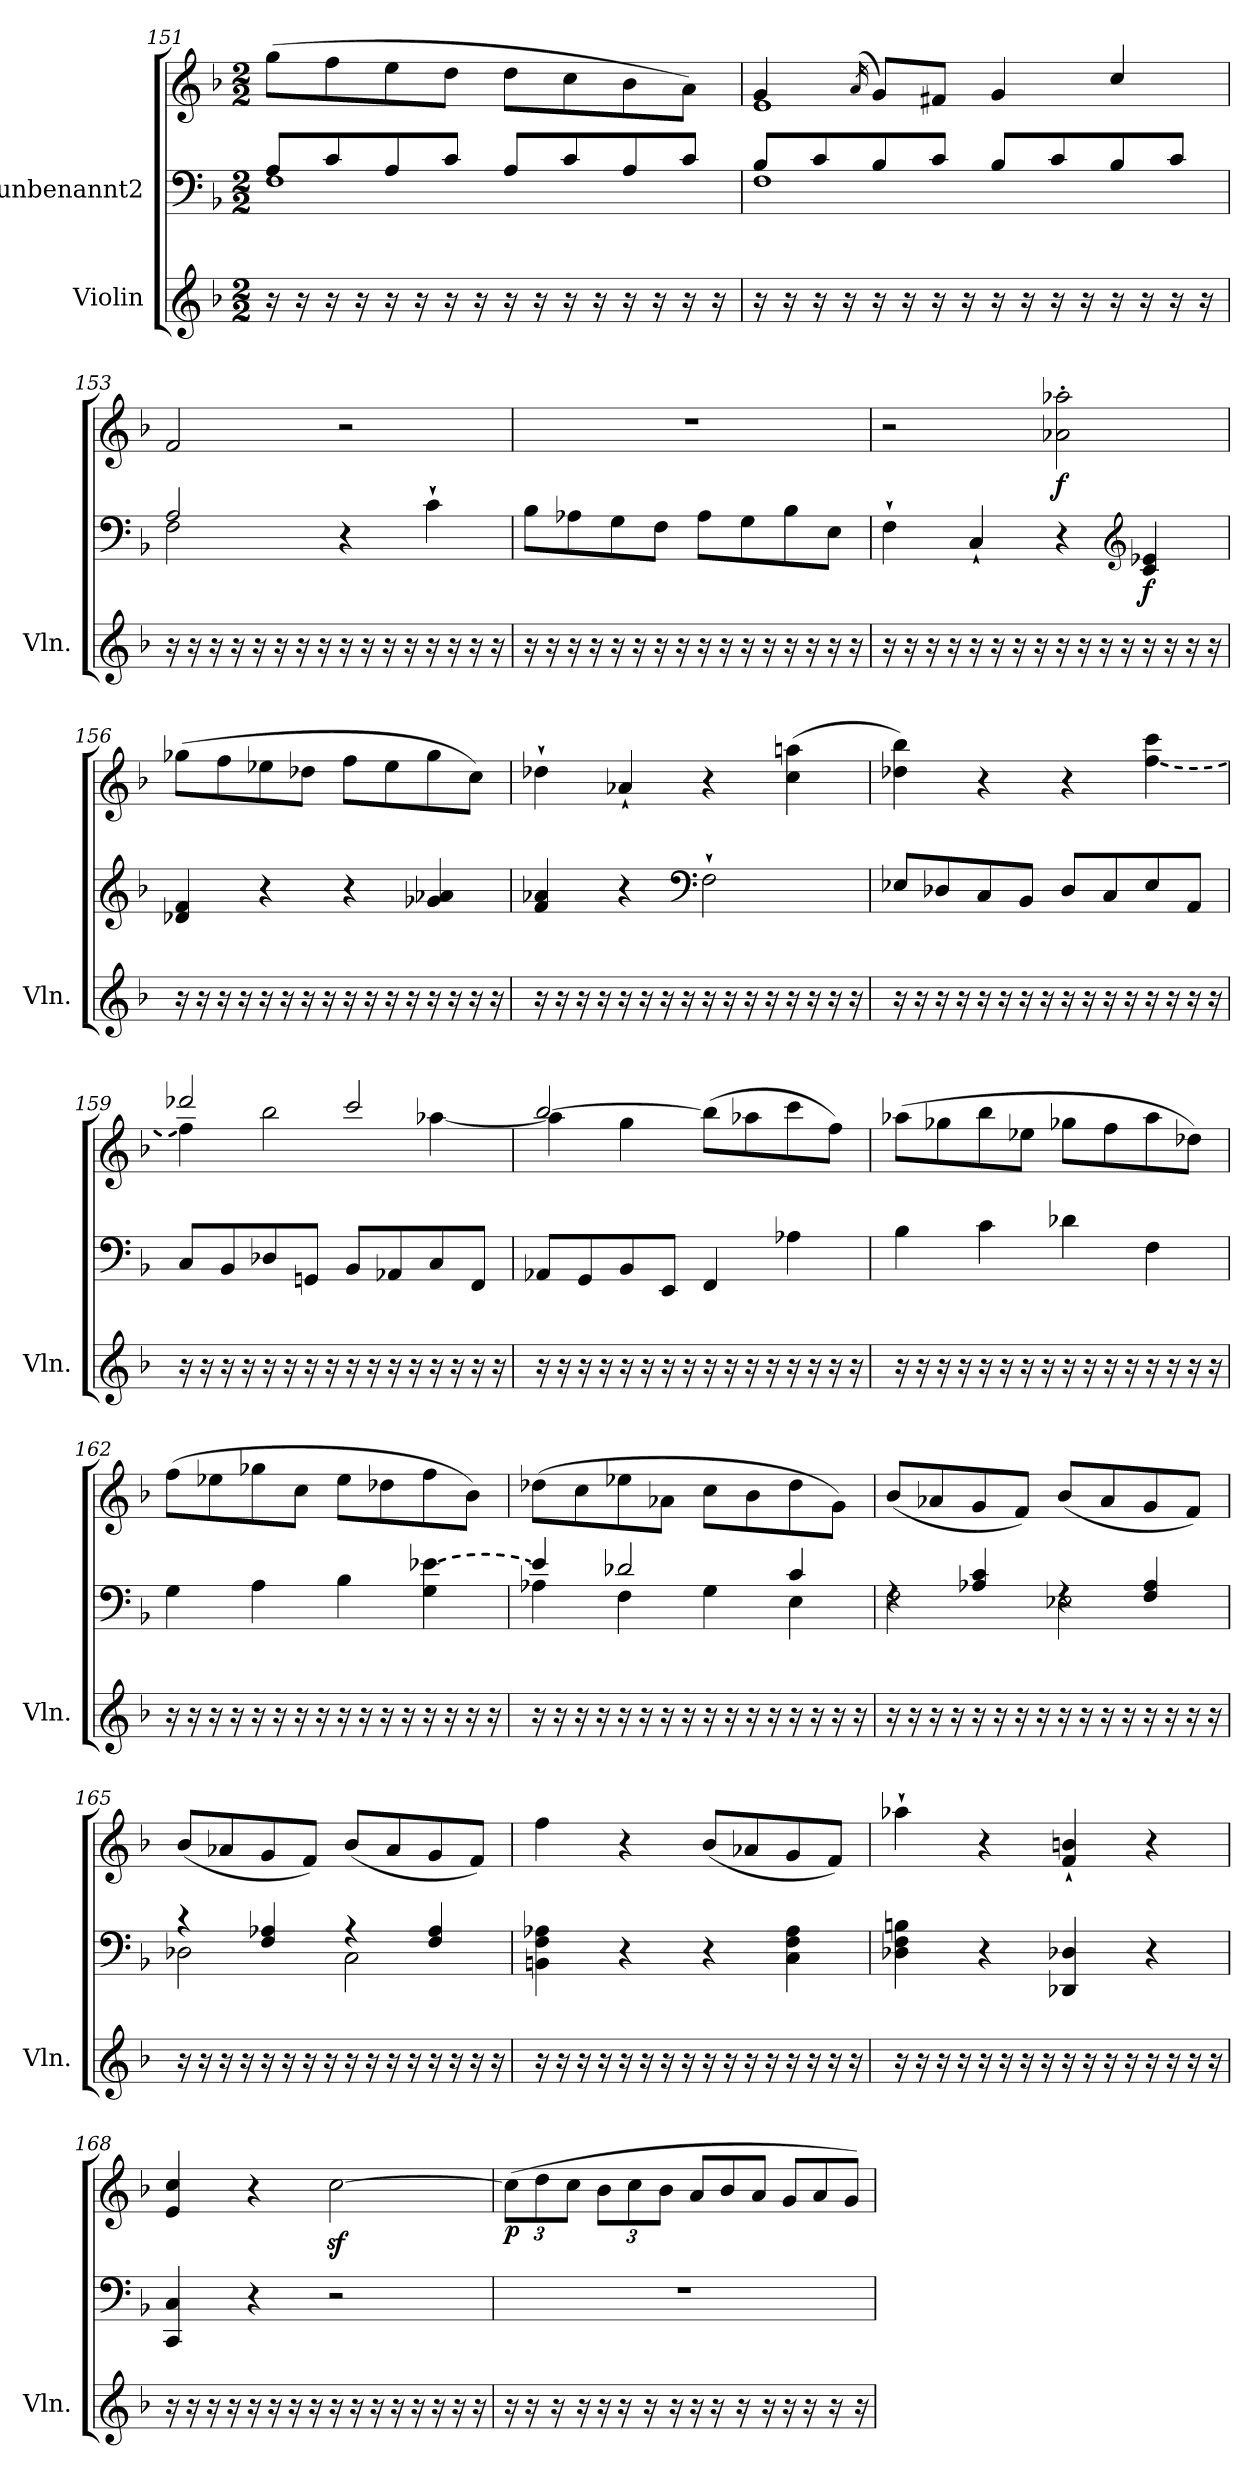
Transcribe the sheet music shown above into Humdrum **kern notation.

**kern	**kern	**kern	**dynam
*part2	*part1	*part1	*part1
*staff3	*staff2	*staff1	*staff1/2
*I"Violin	*I"unbenannt2	*	*
*I'Vln.	*	*	*
*clefG2	*clefF4	*clefG2	*
*k[b-]	*k[b-]	*k[b-]	*
*M2/2	*M2/2	*M2/2	*
=151	=151	=151	=151
*	*^	*	*
16r	8A/L	1F	(>8gg\L	.
16r	.	.	.	.
16r	8c/	.	8ff\	.
16r	.	.	.	.
16r	8A/	.	8ee\	.
16r	.	.	.	.
16r	8c/J	.	8dd\J	.
16r	.	.	.	.
16r	8A/L	.	8dd\L	.
16r	.	.	.	.
16r	8c/	.	8cc\	.
16r	.	.	.	.
16r	8A/	.	8b-\	.
16r	.	.	.	.
16r	8c/J	.	8a\J)	.
16r	.	.	.	.
=152	=152	=152	=152	=152
*	*	*	*^	*
16r	8B-/L	1F	4g/	1e	.
16r	.	.	.	.	.
16r	8c/	.	.	.	.
16r	.	.	.	.	.
.	.	.	(<16qa/	.	.
16r	8B-/	.	8g/L)	.	.
16r	.	.	.	.	.
16r	8c/J	.	8f#X/J	.	.
16r	.	.	.	.	.
16r	8B-/L	.	4g/	.	.
16r	.	.	.	.	.
16r	8c/	.	.	.	.
16r	.	.	.	.	.
16r	8B-/	.	4cc/	.	.
16r	.	.	.	.	.
16r	8c/J	.	.	.	.
16r	.	.	.	.	.
*	*	*	*v	*v	*
!!LO:LB:g=z
=153	=153	=153	=153	=153
16r	2A/	2F\	2f/	.
16r	.	.	.	.
16r	.	.	.	.
16r	.	.	.	.
16r	.	.	.	.
16r	.	.	.	.
16r	.	.	.	.
16r	.	.	.	.
16r	4r	2ryy	2r	.
16r	.	.	.	.
16r	.	.	.	.
16r	.	.	.	.
16r	4c`\	.	.	.
16r	.	.	.	.
16r	.	.	.	.
16r	.	.	.	.
*	*v	*v	*	*
=154	=154	=154	=154
16r	8B-\L	1r	.
16r	.	.	.
16r	8A-X\	.	.
16r	.	.	.
16r	8G\	.	.
16r	.	.	.
16r	8F\J	.	.
16r	.	.	.
16r	8A-\L	.	.
16r	.	.	.
16r	8G\	.	.
16r	.	.	.
16r	8B-\	.	.
16r	.	.	.
16r	8E\J	.	.
16r	.	.	.
=155	=155	=155	=155
16r	4F`\	2r	.
16r	.	.	.
16r	.	.	.
16r	.	.	.
16r	4C`/	.	.
16r	.	.	.
16r	.	.	.
16r	.	.	.
!	!	!	!LO:DY:b
16r	4r	2a-X\' 2aa-X\'	f
16r	.	.	.
16r	.	.	.
16r	.	.	.
*	*clefG2	*	*
!	!	!	!LO:DY:b=2
16r	4c/ 4e-X/	.	f
16r	.	.	.
16r	.	.	.
16r	.	.	.
!!LO:PB:g=z
=156	=156	=156	=156
16r	4d-X/ 4f/	(>8gg-X\L	.
16r	.	.	.
16r	.	8ff\	.
16r	.	.	.
16r	4r	8ee-X\	.
16r	.	.	.
16r	.	8dd-X\J	.
16r	.	.	.
16r	4r	8ff\L	.
16r	.	.	.
16r	.	8ee-\	.
16r	.	.	.
16r	4g-X/ 4a-X/	8gg-\	.
16r	.	.	.
16r	.	8cc\J)	.
16r	.	.	.
=157	=157	=157	=157
16r	4f/ 4a-X/	4dd-X`\	.
16r	.	.	.
16r	.	.	.
16r	.	.	.
16r	4r	4a-X`/	.
16r	.	.	.
16r	.	.	.
16r	.	.	.
*	*clefF4	*	*
16r	2F`\	4r	.
16r	.	.	.
16r	.	.	.
16r	.	.	.
16r	.	(>4cc\ 4aan\	.
16r	.	.	.
16r	.	.	.
16r	.	.	.
=158	=158	=158	=158
16r	8E-X/L	4dd-X\ 4bb-\)	.
16r	.	.	.
16r	8D-X/	.	.
16r	.	.	.
16r	8C/	4r	.
16r	.	.	.
16r	8BB-/J	.	.
16r	.	.	.
16r	8D-/L	4r	.
16r	.	.	.
16r	8C/	.	.
16r	.	.	.
!	!	!LO:T:n=1:dash	!
16r	8E-/	[4ff\ 4ccc\	.
16r	.	.	.
16r	8AA/J	.	.
16r	.	.	.
!!LO:LB:g=z
=159	=159	=159	=159
*	*	*^	*
16r	8C/L	2ddd-X/	4ff\]	.
16r	.	.	.	.
16r	8BB-/	.	.	.
16r	.	.	.	.
16r	8D-X/	.	2bb-\	.
16r	.	.	.	.
16r	8GGn/J	.	.	.
16r	.	.	.	.
16r	8BB-/L	2ccc/	.	.
16r	.	.	.	.
16r	8AA-X/	.	.	.
16r	.	.	.	.
16r	8C/	.	[4aa-X\	.
16r	.	.	.	.
16r	8FF/J	.	.	.
16r	.	.	.	.
=160	=160	=160	=160	=160
16r	8AA-X/L	[2bb-/	4aa-\]	.
16r	.	.	.	.
16r	8GG/	.	.	.
16r	.	.	.	.
16r	8BB-/	.	4gg\	.
16r	.	.	.	.
16r	8EE/J	.	.	.
16r	.	.	.	.
16r	4FF/	(>8bb-\L]	2ryy	.
16r	.	.	.	.
16r	.	8aa-X\	.	.
16r	.	.	.	.
16r	4A-X\	8ccc\	.	.
16r	.	.	.	.
16r	.	8ff\J)	.	.
16r	.	.	.	.
*	*	*v	*v	*
=161	=161	=161	=161
16r	4B-\	(>8aa-X\L	.
16r	.	.	.
16r	.	8gg-X\	.
16r	.	.	.
16r	4c\	8bb-\	.
16r	.	.	.
16r	.	8ee-X\J	.
16r	.	.	.
16r	4d-X\	8gg-X\L	.
16r	.	.	.
16r	.	8ff\	.
16r	.	.	.
16r	4F\	8aa-\	.
16r	.	.	.
16r	.	8dd-X\J)	.
16r	.	.	.
!!LO:LB:g=z
=162	=162	=162	=162
16r	4G\	(>8ff\L	.
16r	.	.	.
16r	.	8ee-X\	.
16r	.	.	.
16r	4A\	8gg-X\	.
16r	.	.	.
16r	.	8cc\J	.
16r	.	.	.
16r	4B-\	8ee-\L	.
16r	.	.	.
16r	.	8dd-X\	.
16r	.	.	.
!	!LO:T:n=2:dash	!	!
16r	4G\ [4e-X\	8ff\	.
16r	.	.	.
16r	.	8b-\J)	.
16r	.	.	.
=163	=163	=163	=163
*	*^	*	*
16r	4e-/]	4A-X\	(>8dd-X\L	.
16r	.	.	.	.
16r	.	.	8cc\	.
16r	.	.	.	.
16r	2d-X/	4F\	8ee-X\	.
16r	.	.	.	.
16r	.	.	8a-X\J	.
16r	.	.	.	.
16r	.	4G\	8cc\L	.
16r	.	.	.	.
16r	.	.	8b-\	.
16r	.	.	.	.
16r	4c/	4E\	8dd-\	.
16r	.	.	.	.
16r	.	.	8g\J)	.
16r	.	.	.	.
=164	=164	=164	=164	=164
16r	4rF	2F\	(<8b-/L	.
16r	.	.	.	.
16r	.	.	8a-X/	.
16r	.	.	.	.
16r	4A-X/ 4c/	.	8g/	.
16r	.	.	.	.
16r	.	.	8f/J)	.
16r	.	.	.	.
16r	4rF	2E-X\	(<8b-/L	.
16r	.	.	.	.
16r	.	.	8a-/	.
16r	.	.	.	.
16r	4F/ 4A-/	.	8g/	.
16r	.	.	.	.
16r	.	.	8f/J)	.
16r	.	.	.	.
!!LO:LB:g=z
=165	=165	=165	=165	=165
16r	4r	2D-X\	(<8b-/L	.
16r	.	.	.	.
16r	.	.	8a-X/	.
16r	.	.	.	.
16r	4F/ 4A-X/	.	8g/	.
16r	.	.	.	.
16r	.	.	8f/J)	.
16r	.	.	.	.
16r	4r	2C\	(<8b-/L	.
16r	.	.	.	.
16r	.	.	8a-/	.
16r	.	.	.	.
16r	4F/ 4A-/	.	8g/	.
16r	.	.	.	.
16r	.	.	8f/J)	.
16r	.	.	.	.
*	*v	*v	*	*
=166	=166	=166	=166
16r	4BBn\ 4F\ 4A-X\	4ff\	.
16r	.	.	.
16r	.	.	.
16r	.	.	.
16r	4r	4r	.
16r	.	.	.
16r	.	.	.
16r	.	.	.
16r	4r	(<8b-/L	.
16r	.	.	.
16r	.	8a-X/	.
16r	.	.	.
16r	4C\ 4F\ 4A-\	8g/	.
16r	.	.	.
16r	.	8f/J)	.
16r	.	.	.
=167	=167	=167	=167
16r	4D-X\ 4F\ 4Bn\	4aa-X`\	.
16r	.	.	.
16r	.	.	.
16r	.	.	.
16r	4r	4r	.
16r	.	.	.
16r	.	.	.
16r	.	.	.
16r	4DD-X/ 4D-X/	4f/` 4bn/`	.
16r	.	.	.
16r	.	.	.
16r	.	.	.
16r	4r	4r	.
16r	.	.	.
16r	.	.	.
16r	.	.	.
!!LO:PB:g=z
=168	=168	=168	=168
16r	4CC/ 4C/	4e/ 4cc/	.
16r	.	.	.
16r	.	.	.
16r	.	.	.
16r	4r	4r	.
16r	.	.	.
16r	.	.	.
16r	.	.	.
16r	2r	[2ccz<\	.
16r	.	.	.
16r	.	.	.
16r	.	.	.
16r	.	.	.
16r	.	.	.
16r	.	.	.
16r	.	.	.
=169	=169	=169	=169
*	*	*Xbrackettup	*
!	!	!	!LO:DY:b
16r	1r	(>12cc\L]	p
16r	.	.	.
.	.	12dd\	.
16r	.	.	.
.	.	12cc\J	.
16r	.	.	.
16r	.	12b-\L	.
16r	.	.	.
.	.	12cc\	.
16r	.	.	.
.	.	12b-\J	.
16r	.	.	.
*	*	*Xtuplet	*
16r	.	12a/L	.
16r	.	.	.
.	.	12b-/	.
16r	.	.	.
.	.	12a/J	.
16r	.	.	.
16r	.	12g/L	.
16r	.	.	.
.	.	12a/	.
16r	.	.	.
.	.	12g/J)	.
16r	.	.	.
=	=	=	=
*-	*-	*-	*-
